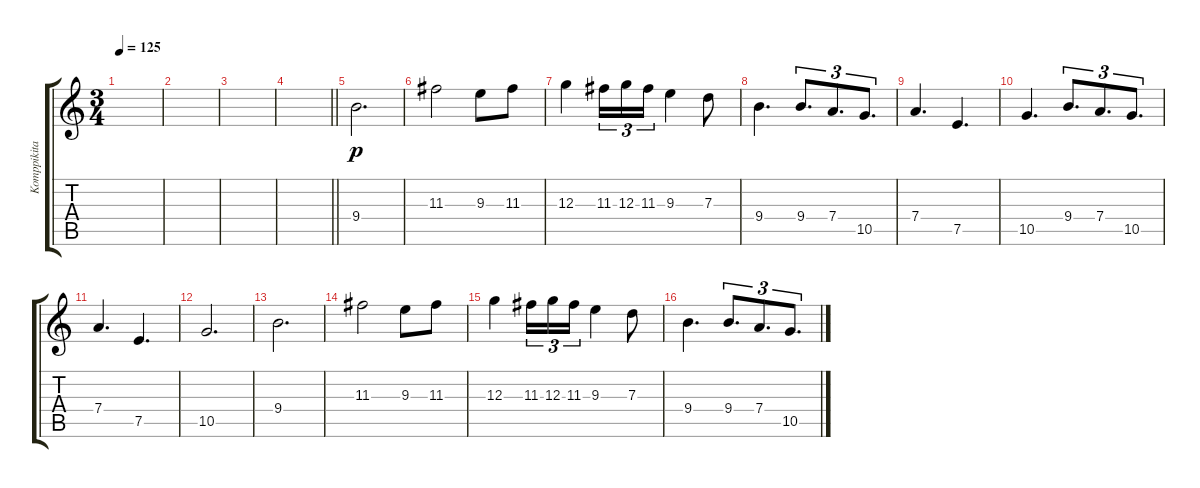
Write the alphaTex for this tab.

\track ("Komppikitara" "Komppikita") {instrument electricguitarclean}
\staff {score tabs}
\tuning (E4 B3 G3 D3 A2 E2) {hide}
\ts (3 4)
\tempo 125
\clef g2
\ks c
|
|
|
\barLineRight lightlight
|
\section ("" "")
9.4.2{d dy p} |
11.3.2 9.3.8 11.3.8 |
12.3.4 11.3.16{tu (3 2)} 12.3.16{tu (3 2)} 11.3.16{tu (3 2)} 9.3.4 7.3.8 |
9.4.4{d} 9.4.8{d tu (3 2)} 7.4.8{d tu (3 2)} 10.5.8{d tu (3 2)} |
7.4.4{d} 7.5.4{d} |
10.5.4{d} 9.4.8{d tu (3 2)} 7.4.8{d tu (3 2)} 10.5.8{d tu (3 2)} |
7.4.4{d} 7.5.4{d} |
10.5.2{d} |
9.4.2{d} |
11.3.2 9.3.8 11.3.8 |
12.3.4 11.3.16{tu (3 2)} 12.3.16{tu (3 2)} 11.3.16{tu (3 2)} 9.3.4 7.3.8 |
9.4.4{d} 9.4.8{d tu (3 2)} 7.4.8{d tu (3 2)} 10.5.8{d tu (3 2)}
